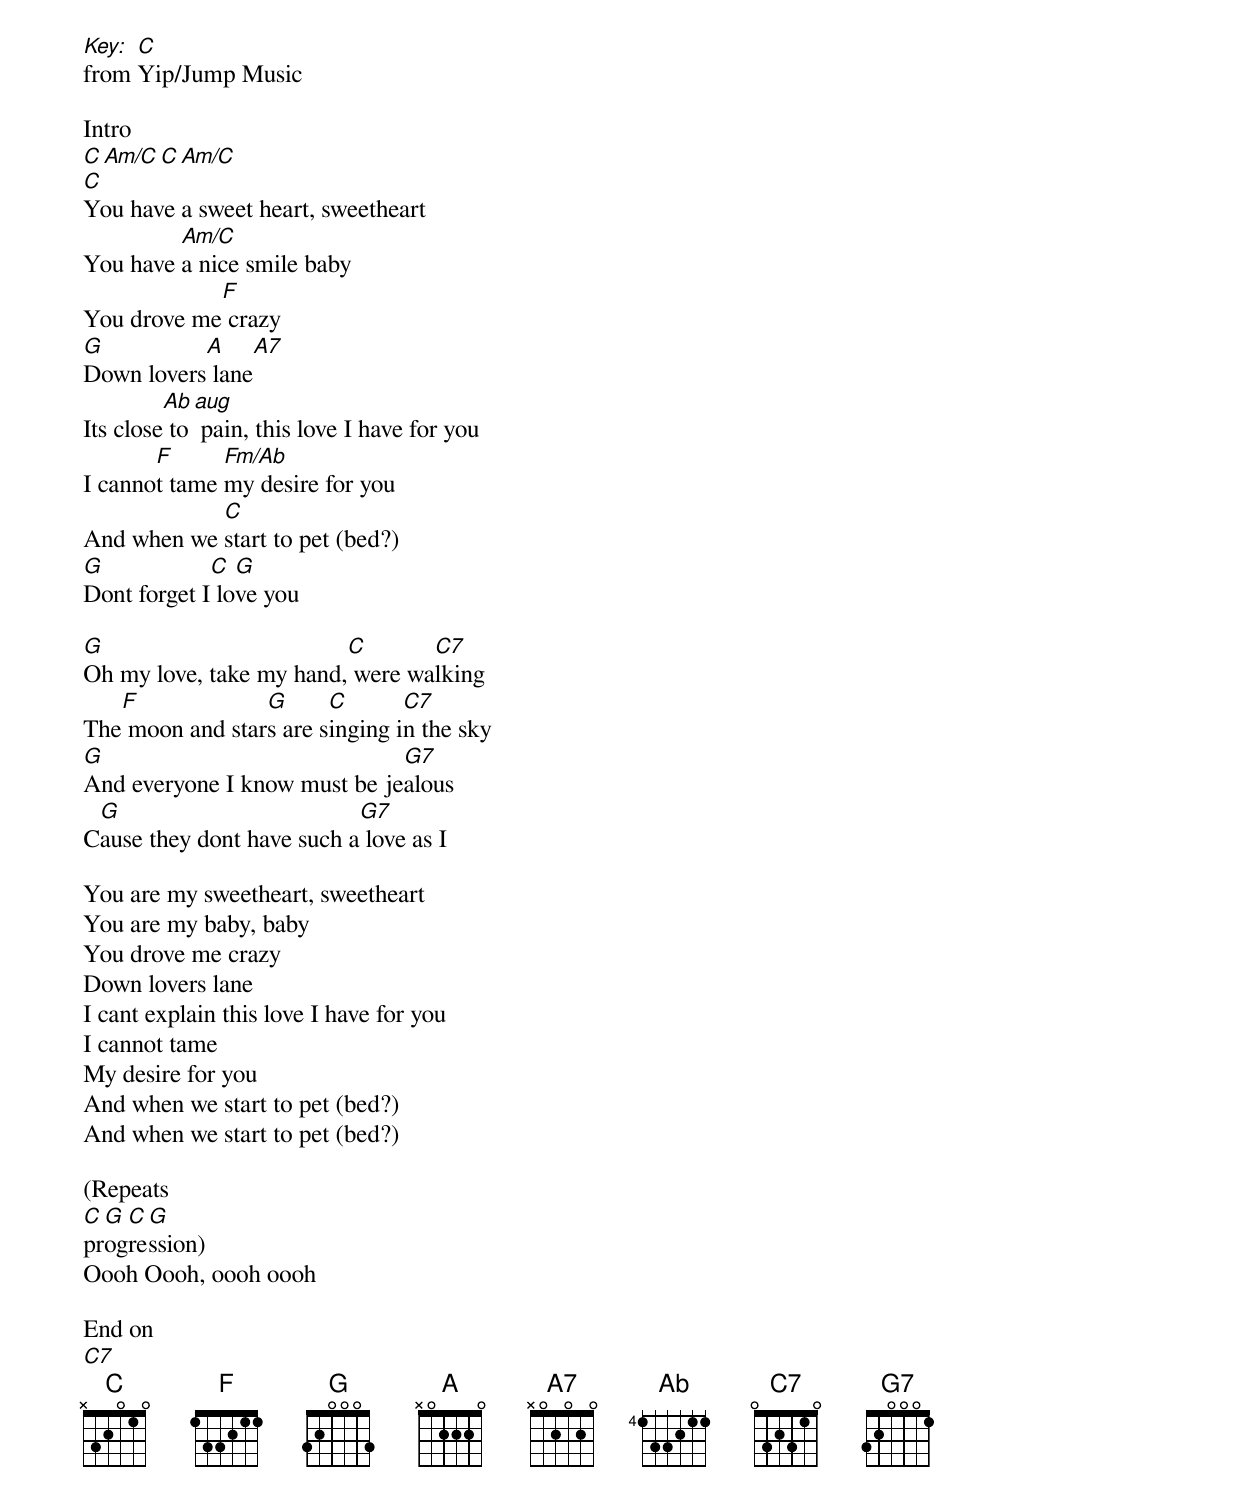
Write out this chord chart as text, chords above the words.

Key: C
from Yip/Jump Music

Intro
C  Am/C  C  Am/C
C
You have a sweet heart, sweetheart
         Am/C
You have a nice smile baby
            F
You drove me crazy
G          A        A7
Down lovers lane
         Ab aug
Its close to pain, this love I have for you
       F      Fm/Ab
I cannot tame my desire for you
            C
And when we start to pet (bed?)
G            C  G
Dont forget I love you

G                        C       C7
Oh my love, take my hand, were walking
   F             G      C       C7
The moon and stars are singing in the sky
G                             G7
And everyone I know must be jealous
 G                         G7
Cause they dont have such a love as I

You are my sweetheart, sweetheart
You are my baby, baby
You drove me crazy
Down lovers lane
I cant explain this love I have for you
I cannot tame
My desire for you
And when we start to pet (bed?)
And when we start to pet (bed?)

(Repeats
C G C G
progression)
Oooh Oooh, oooh oooh

End on
C7
